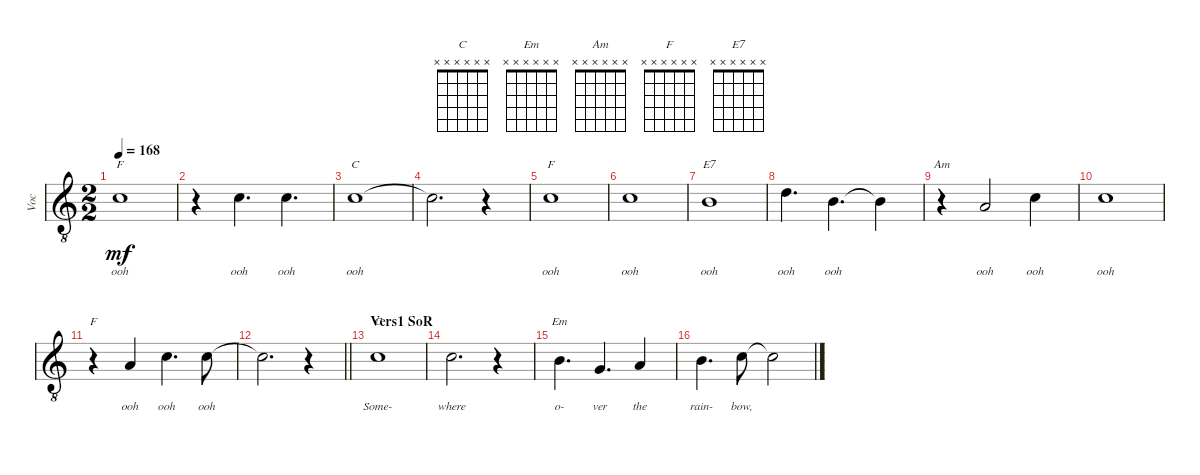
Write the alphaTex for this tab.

\bracketExtendMode groupsimilarinstruments
\multiTrackTrackNamePolicy hidden
\otherSystemsTrackNameOrientation horizontal
\track ("Vocals" "Voc") {instrument voiceoohs}
\staff {score}
\tuning (E4 B3 G3 D3 A2 E2)
\chord ("C" x x x x x x)
\chord ("Em" x x x x x x)
\chord ("Am" x x x x x x)
\chord ("F" x x x x x x)
\chord ("E7" x x x x x x)
\ts (2 2)
\tempo 168
\clef g2
\ottava 8vb
\ks c
1.2.1{ch "F" lyrics (0 "ooh") lyrics (1 "") lyrics (2 "") lyrics (3 "") lyrics (4 "") dy mf beam Down} |
r.4{beam Down} 1.2.4{d lyrics (0 "ooh") lyrics (1 "") lyrics (2 "") lyrics (3 "") lyrics (4 "") beam Down} 1.2.4{d lyrics (0 "ooh") lyrics (1 "") lyrics (2 "") lyrics (3 "") lyrics (4 "") beam Down} |
1.2.1{ch "C" lyrics (0 "ooh") lyrics (1 "") lyrics (2 "") lyrics (3 "") lyrics (4 "") beam Down} |
1.2{t}.2{d beam Down} r.4{beam Down} |
1.2.1{ch "F" lyrics (0 "ooh") lyrics (1 "") lyrics (2 "") lyrics (3 "") lyrics (4 "") beam Down} |
1.2.1{lyrics (0 "ooh") lyrics (1 "") lyrics (2 "") lyrics (3 "") lyrics (4 "") beam Down} |
0.2.1{ch "E7" lyrics (0 "ooh") lyrics (1 "") lyrics (2 "") lyrics (3 "") lyrics (4 "") beam Down} |
3.2.4{d lyrics (0 "ooh") lyrics (1 "") lyrics (2 "") lyrics (3 "") lyrics (4 "") beam Down} 0.2.4{d lyrics (0 "ooh") lyrics (1 "") lyrics (2 "") lyrics (3 "") lyrics (4 "") beam Down} 0.2{t}.4{beam Down} |
r.4{ch "Am" beam Down} 2.3.2{lyrics (0 "ooh") lyrics (1 "") lyrics (2 "") lyrics (3 "") lyrics (4 "") beam Up} 1.2.4{lyrics (0 "ooh") lyrics (1 "") lyrics (2 "") lyrics (3 "") lyrics (4 "") beam Down} |
1.2.1{lyrics (0 "ooh") lyrics (1 "") lyrics (2 "") lyrics (3 "") lyrics (4 "") beam Down} |
r.4{ch "F" beam Down} 2.3.4{lyrics (0 "ooh") lyrics (1 "") lyrics (2 "") lyrics (3 "") lyrics (4 "") beam Up} 1.2.4{d lyrics (0 "ooh") lyrics (1 "") lyrics (2 "") lyrics (3 "") lyrics (4 "") beam Down} 1.2.8{lyrics (0 "ooh") lyrics (1 "") lyrics (2 "") lyrics (3 "") lyrics (4 "") beam Down} |
\barLineRight lightlight
1.2{t}.2{d beam Down} r.4{beam Down} |
\section ("" "Vers1 SoR")
1.2.1{ch "C" lyrics (0 "Some-") lyrics (1 "") lyrics (2 "") lyrics (3 "") lyrics (4 "") beam Down} |
1.2.2{d lyrics (0 "where") lyrics (1 "") lyrics (2 "") lyrics (3 "") lyrics (4 "") beam Down} r.4{beam Down} |
0.2.4{d ch "Em" lyrics (0 "o-") lyrics (1 "") lyrics (2 "") lyrics (3 "") lyrics (4 "") beam Down} 0.3.4{d lyrics (0 "ver") lyrics (1 "") lyrics (2 "") lyrics (3 "") lyrics (4 "") beam Up} 2.3.4{lyrics (0 "the") lyrics (1 "") lyrics (2 "") lyrics (3 "") lyrics (4 "") beam Up} |
0.2.4{d lyrics (0 "rain-") lyrics (1 "") lyrics (2 "") lyrics (3 "") lyrics (4 "") beam Down} 1.2.8{lyrics (0 "bow,") lyrics (1 "") lyrics (2 "") lyrics (3 "") lyrics (4 "") beam Down} 1.2{t}.2{beam Down}
